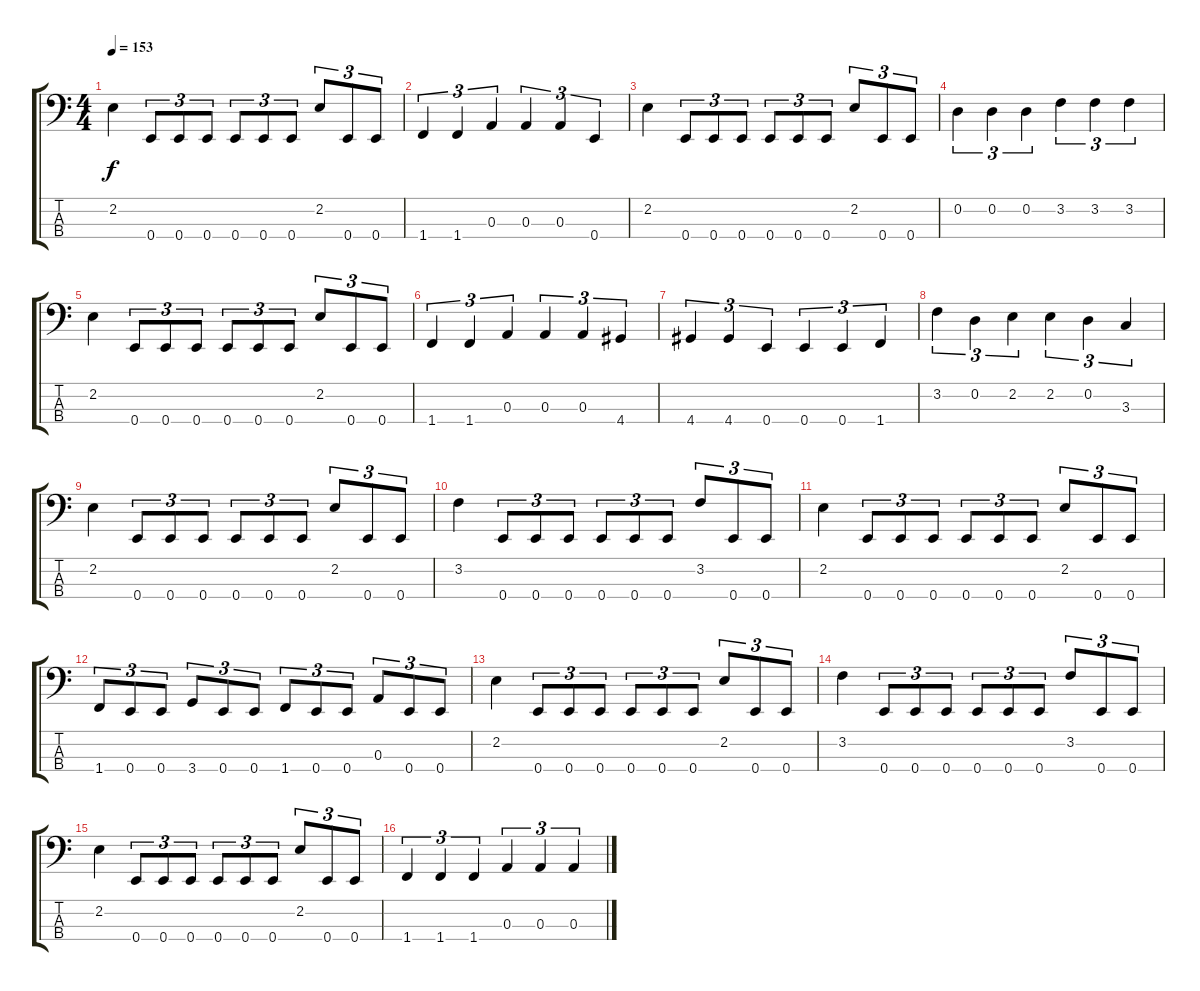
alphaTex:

\track "" {instrument electricbasspick}
\staff {score tabs}
\tuning (G2 D2 A1 E1) {hide}
\ts (4 4)
\section ("" "")
\tempo 153
\clef f4
\ks c
2.2.4{dy f} 0.4.8{tu (3 2)} 0.4.8{tu (3 2)} 0.4.8{tu (3 2)} 0.4.8{tu (3 2)} 0.4.8{tu (3 2)} 0.4.8{tu (3 2)} 2.2.8{tu (3 2)} 0.4.8{tu (3 2)} 0.4.8{tu (3 2)} |
1.4.4{tu (3 2)} 1.4.4{tu (3 2)} 0.3.4{tu (3 2)} 0.3.4{tu (3 2)} 0.3.4{tu (3 2)} 0.4.4{tu (3 2)} |
2.2.4 0.4.8{tu (3 2)} 0.4.8{tu (3 2)} 0.4.8{tu (3 2)} 0.4.8{tu (3 2)} 0.4.8{tu (3 2)} 0.4.8{tu (3 2)} 2.2.8{tu (3 2)} 0.4.8{tu (3 2)} 0.4.8{tu (3 2)} |
0.2.4{tu (3 2)} 0.2.4{tu (3 2)} 0.2.4{tu (3 2)} 3.2.4{tu (3 2)} 3.2.4{tu (3 2)} 3.2.4{tu (3 2)} |
2.2.4 0.4.8{tu (3 2)} 0.4.8{tu (3 2)} 0.4.8{tu (3 2)} 0.4.8{tu (3 2)} 0.4.8{tu (3 2)} 0.4.8{tu (3 2)} 2.2.8{tu (3 2)} 0.4.8{tu (3 2)} 0.4.8{tu (3 2)} |
1.4.4{tu (3 2)} 1.4.4{tu (3 2)} 0.3.4{tu (3 2)} 0.3.4{tu (3 2)} 0.3.4{tu (3 2)} 4.4.4{tu (3 2)} |
4.4.4{tu (3 2)} 4.4.4{tu (3 2)} 0.4.4{tu (3 2)} 0.4.4{tu (3 2)} 0.4.4{tu (3 2)} 1.4.4{tu (3 2)} |
3.2.4{tu (3 2)} 0.2.4{tu (3 2)} 2.2.4{tu (3 2)} 2.2.4{tu (3 2)} 0.2.4{tu (3 2)} 3.3.4{tu (3 2)} |
\section ("" "")
2.2.4 0.4.8{tu (3 2)} 0.4.8{tu (3 2)} 0.4.8{tu (3 2)} 0.4.8{tu (3 2)} 0.4.8{tu (3 2)} 0.4.8{tu (3 2)} 2.2.8{tu (3 2)} 0.4.8{tu (3 2)} 0.4.8{tu (3 2)} |
3.2.4 0.4.8{tu (3 2)} 0.4.8{tu (3 2)} 0.4.8{tu (3 2)} 0.4.8{tu (3 2)} 0.4.8{tu (3 2)} 0.4.8{tu (3 2)} 3.2.8{tu (3 2)} 0.4.8{tu (3 2)} 0.4.8{tu (3 2)} |
2.2.4 0.4.8{tu (3 2)} 0.4.8{tu (3 2)} 0.4.8{tu (3 2)} 0.4.8{tu (3 2)} 0.4.8{tu (3 2)} 0.4.8{tu (3 2)} 2.2.8{tu (3 2)} 0.4.8{tu (3 2)} 0.4.8{tu (3 2)} |
1.4.8{tu (3 2)} 0.4.8{tu (3 2)} 0.4.8{tu (3 2)} 3.4.8{tu (3 2)} 0.4.8{tu (3 2)} 0.4.8{tu (3 2)} 1.4.8{tu (3 2)} 0.4.8{tu (3 2)} 0.4.8{tu (3 2)} 0.3.8{tu (3 2)} 0.4.8{tu (3 2)} 0.4.8{tu (3 2)} |
2.2.4 0.4.8{tu (3 2)} 0.4.8{tu (3 2)} 0.4.8{tu (3 2)} 0.4.8{tu (3 2)} 0.4.8{tu (3 2)} 0.4.8{tu (3 2)} 2.2.8{tu (3 2)} 0.4.8{tu (3 2)} 0.4.8{tu (3 2)} |
3.2.4 0.4.8{tu (3 2)} 0.4.8{tu (3 2)} 0.4.8{tu (3 2)} 0.4.8{tu (3 2)} 0.4.8{tu (3 2)} 0.4.8{tu (3 2)} 3.2.8{tu (3 2)} 0.4.8{tu (3 2)} 0.4.8{tu (3 2)} |
2.2.4 0.4.8{tu (3 2)} 0.4.8{tu (3 2)} 0.4.8{tu (3 2)} 0.4.8{tu (3 2)} 0.4.8{tu (3 2)} 0.4.8{tu (3 2)} 2.2.8{tu (3 2)} 0.4.8{tu (3 2)} 0.4.8{tu (3 2)} |
1.4.4{tu (3 2)} 1.4.4{tu (3 2)} 1.4.4{tu (3 2)} 0.3.4{tu (3 2)} 0.3.4{tu (3 2)} 0.3.4{tu (3 2)}
